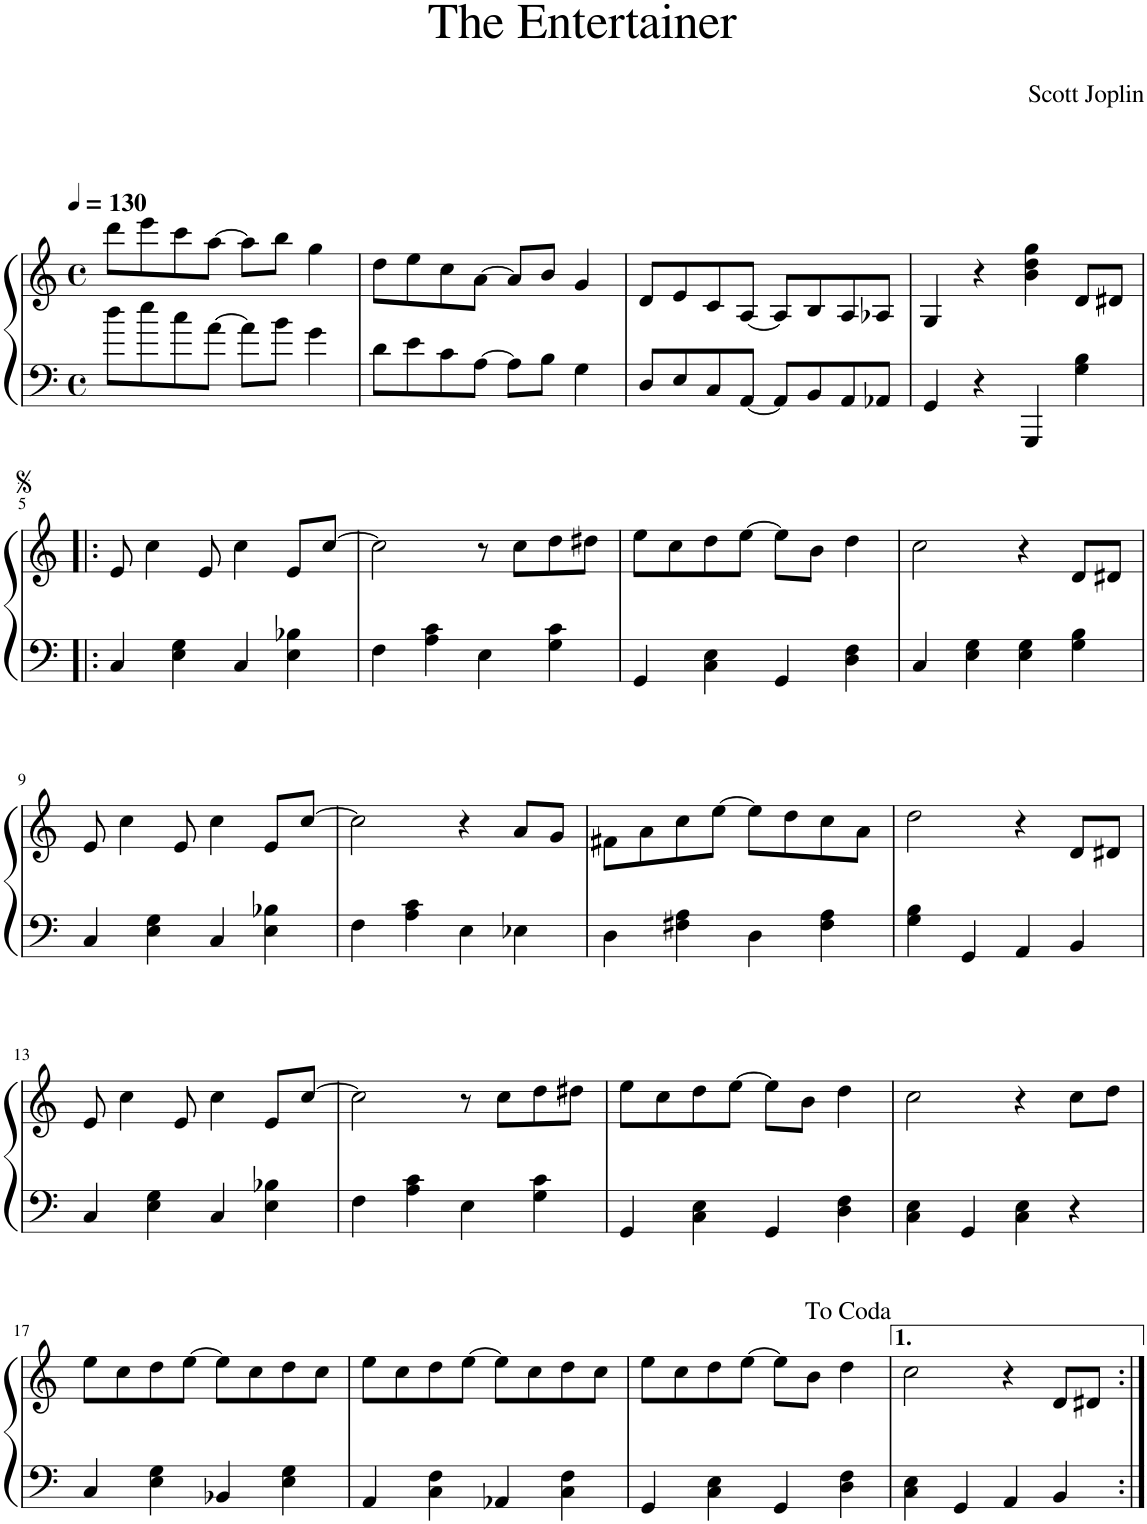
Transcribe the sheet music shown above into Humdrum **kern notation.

**kern	**kern
*part1	*part1
*staff2	*staff1
*I"Piano	*
*I'Pno.	*
*clefF4	*clefG2
*k[]	*k[]
*M4/4	*M4/4
*met(c)	*met(c)
*MM130	*MM130
=1	=1
8dd\L	8ddd\L
8ee\	8eee\
8cc\	8ccc\
[8a\J	[8aa\J
8a\L]	8aa\L]
8b\J	8bb\J
4g\	4gg\
=2	=2
8d\L	8dd\L
8e\	8ee\
8c\	8cc\
[8A\J	[8a\J
8A\L]	8a/L]
8B\J	8b/J
4G\	4g/
=3	=3
8D/L	8d/L
8E/	8e/
8C/	8c/
[8AA/J	[8A/J
8AA/L]	8A/L]
8BB/	8B/
8AA/	8A/
8AA-X/J	8A-X/J
=4	=4
4GG/	4G/
4r	4r
4GGG/	4b\ 4dd\ 4gg\
4G\ 4B\	8d/L
.	8d#X/J
!!LO:LB:g=z
=5!|:	=5!|:
4C/	8e/
.	4cc\
4E\ 4G\	.
.	8e/
4C/	4cc\
4E\ 4B-X\	8e/L
.	[8cc/J
=6	=6
4F\	2cc\]
4A\ 4c\	.
4E\	8r
.	8cc\L
4G\ 4c\	8dd\
.	8dd#X\J
=7	=7
4GG/	8ee\L
.	8cc\
4C\ 4E\	8dd\
.	[8ee\J
4GG/	8ee\L]
.	8b\J
4D\ 4F\	4dd\
=8	=8
4C/	2cc\
4E\ 4G\	.
4E\ 4G\	4r
4G\ 4B\	8d/L
.	8d#X/J
!!LO:LB:g=z
=9	=9
4C/	8e/
.	4cc\
4E\ 4G\	.
.	8e/
4C/	4cc\
4E\ 4B-X\	8e/L
.	[8cc/J
=10	=10
4F\	2cc\]
4A\ 4c\	.
4E\	4r
4E-X\	8a/L
.	8g/J
=11	=11
4D\	8f#X\L
.	8a\
4F#X\ 4A\	8cc\
.	[8ee\J
4D\	8ee\L]
.	8dd\
4F#\ 4A\	8cc\
.	8a\J
=12	=12
4G\ 4B\	2dd\
4GG/	.
4AA/	4r
4BB/	8d/L
.	8d#X/J
!!LO:LB:g=z
=13	=13
4C/	8e/
.	4cc\
4E\ 4G\	.
.	8e/
4C/	4cc\
4E\ 4B-X\	8e/L
.	[8cc/J
=14	=14
4F\	2cc\]
4A\ 4c\	.
4E\	8r
.	8cc\L
4G\ 4c\	8dd\
.	8dd#X\J
=15	=15
4GG/	8ee\L
.	8cc\
4C\ 4E\	8dd\
.	[8ee\J
4GG/	8ee\L]
.	8b\J
4D\ 4F\	4dd\
=16	=16
4C\ 4E\	2cc\
4GG/	.
4C\ 4E\	4r
4r	8cc\L
.	8dd\J
!!LO:LB:g=z
=17	=17
4C/	8ee\L
.	8cc\
4E\ 4G\	8dd\
.	[8ee\J
4BB-X/	8ee\L]
.	8cc\
4E\ 4G\	8dd\
.	8cc\J
=18	=18
4AA/	8ee\L
.	8cc\
4C\ 4F\	8dd\
.	[8ee\J
4AA-X/	8ee\L]
.	8cc\
4C\ 4F\	8dd\
.	8cc\J
=19	=19
4GG/	8ee\L
.	8cc\
4C\ 4E\	8dd\
.	[8ee\J
4GG/	8ee\L]
.	8b\J
4D\ 4F\	4dd\
=20	=20
4C\ 4E\	2cc\
4GG/	.
4AA/	4r
4BB/	8d/L
.	8d#X/J
=:|!	=:|!
*-	*-
